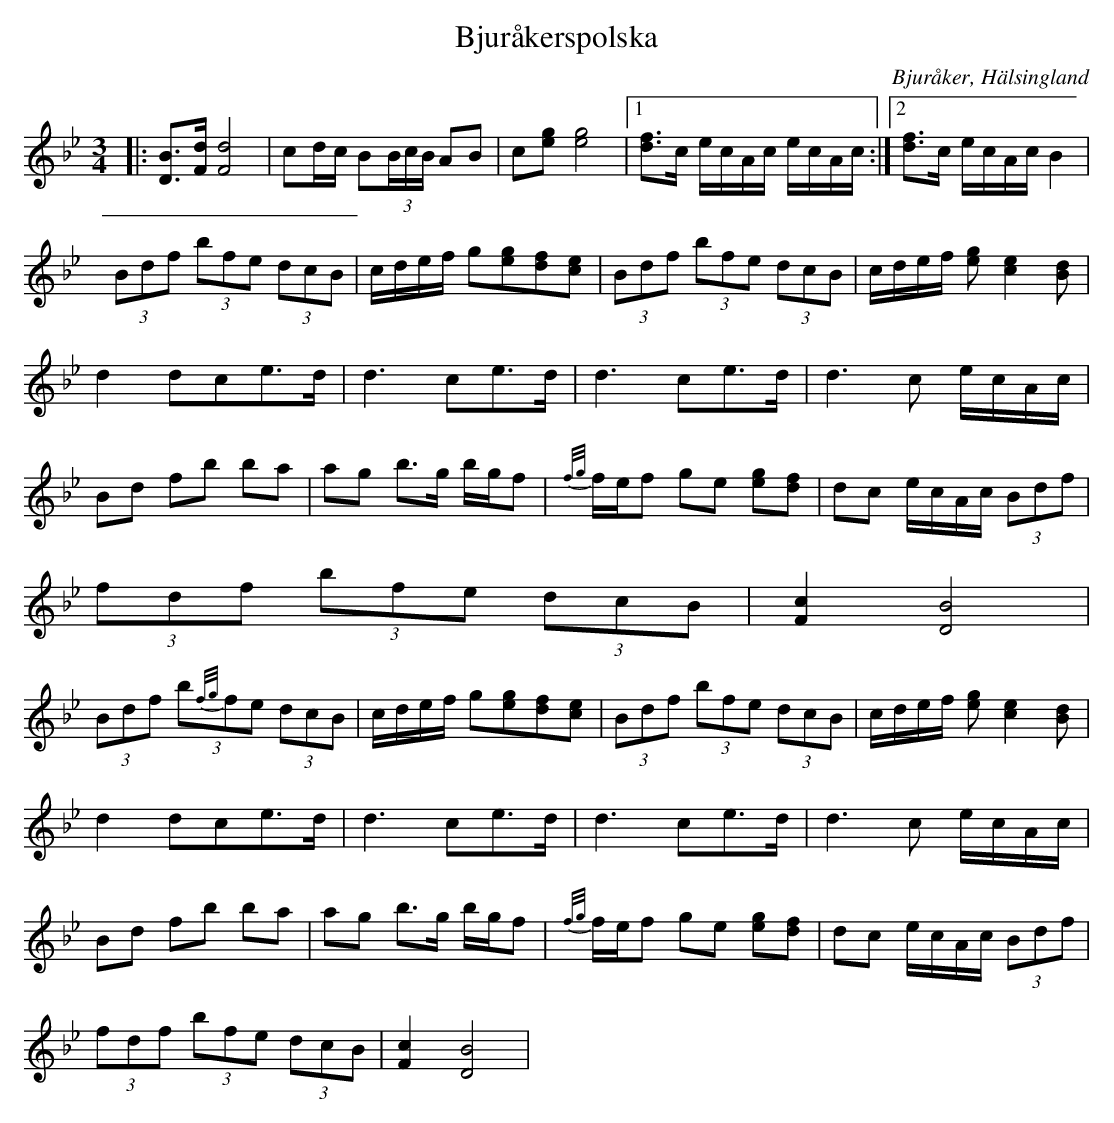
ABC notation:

X:1
T: Bjuråkerspolska
O: Bjuråker, Hälsingland
M: 3/4
L: 1/8
K: Bb
V:1
V:1
|:[DB]>[Fd] [F4d4]|cd/c/ B(3B/c/B/ AB|c[eg] [e4g4]  |1[df]>c e/c/A/c/ e/c/A/c/:|2[df]>c e/c/A/c/ B2|
(3Bdf  (3bfe (3dcB |c/d/e/f/ g[eg][df][ce]|(3Bdf  (3bfe (3dcB |c/d/e/f/ [eg][c2e2][Bd]|
d2 dce>d|d3 ce>d|d3 ce>d|d3 c e/c/A/c/ |
Bd fb ba|ag b>g b/g/f|{f/g/}f/e/f ge [eg][df]|dc e/c/A/c/ (3Bdf|
(3fdf (3bfe (3dcB|[F2c2] [D4B4]|
(3Bdf  (3b{f/g/}fe (3dcB |c/d/e/f/ g[eg][df][ce]|(3Bdf  (3bfe (3dcB |c/d/e/f/ [eg][c2e2][Bd]|
d2 dce>d|d3 ce>d|d3 ce>d|d3 c e/c/A/c/ |
Bd fb ba|ag b>g b/g/f|{f/g/}f/e/f ge [eg][df]|dc e/c/A/c/ (3Bdf|
(3fdf (3bfe (3dcB|[F2c2] [D4B4]|
